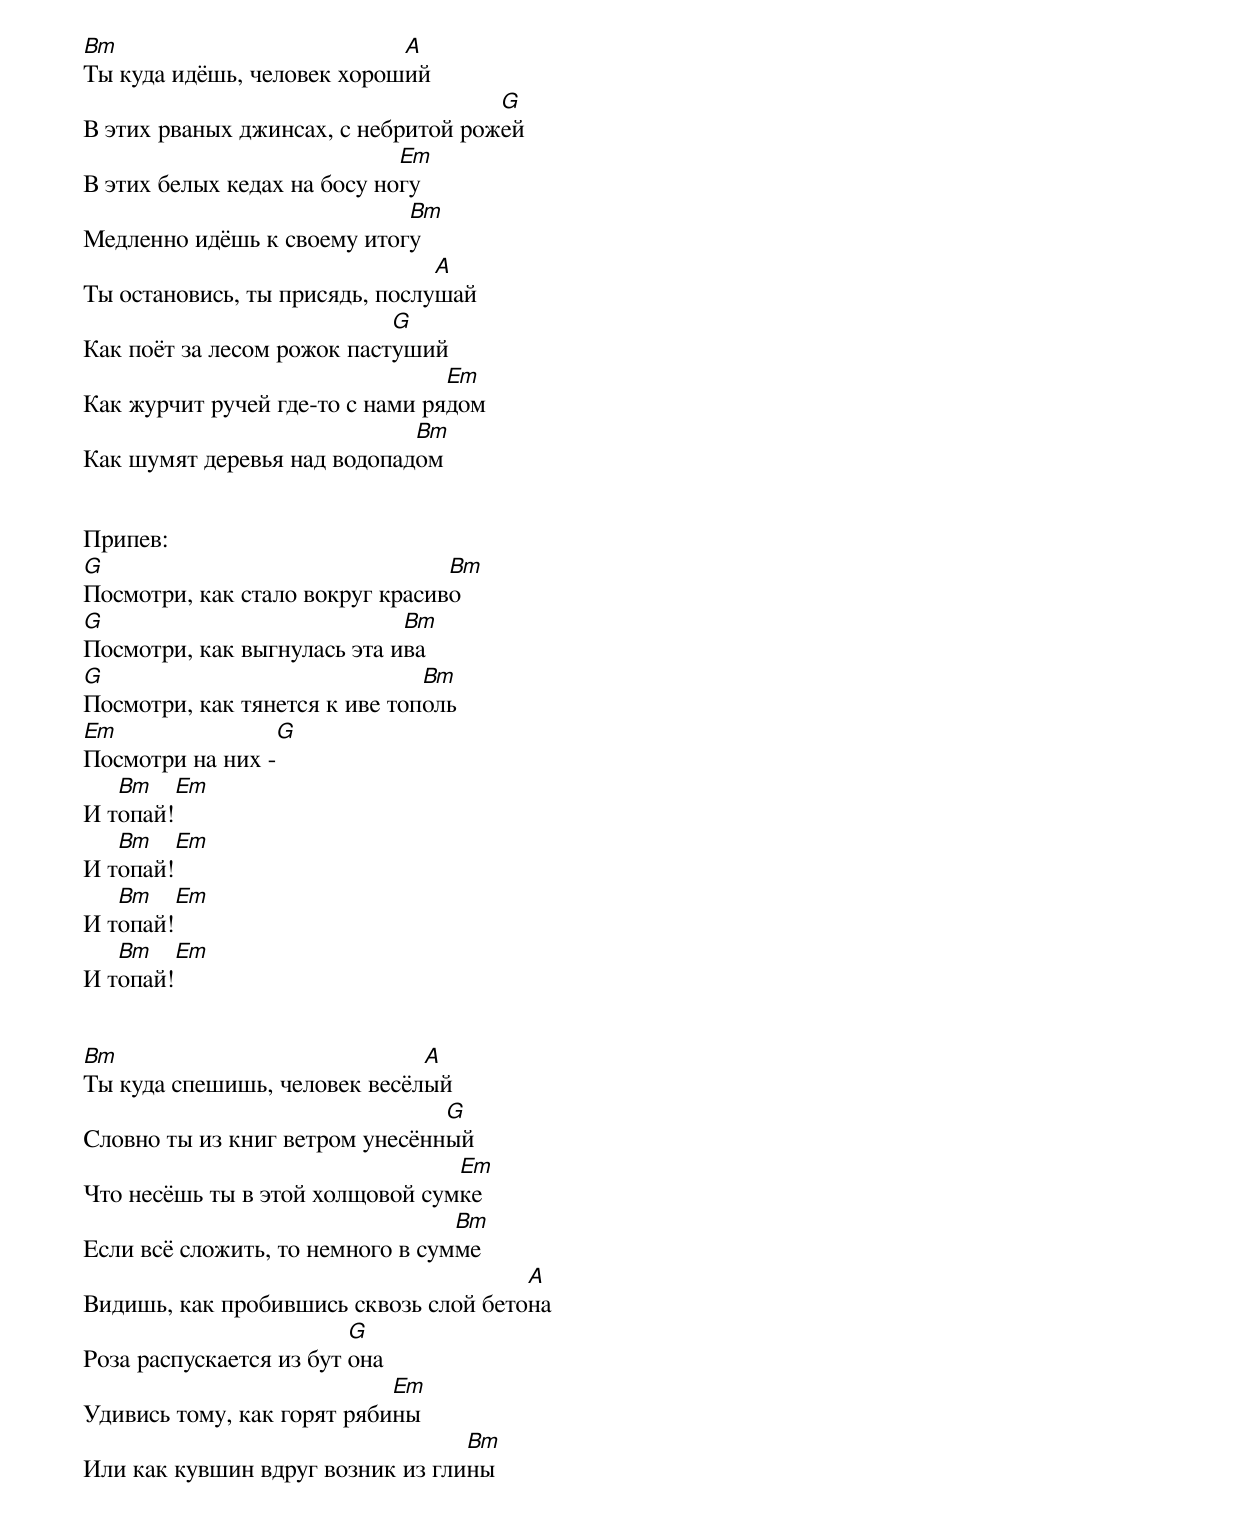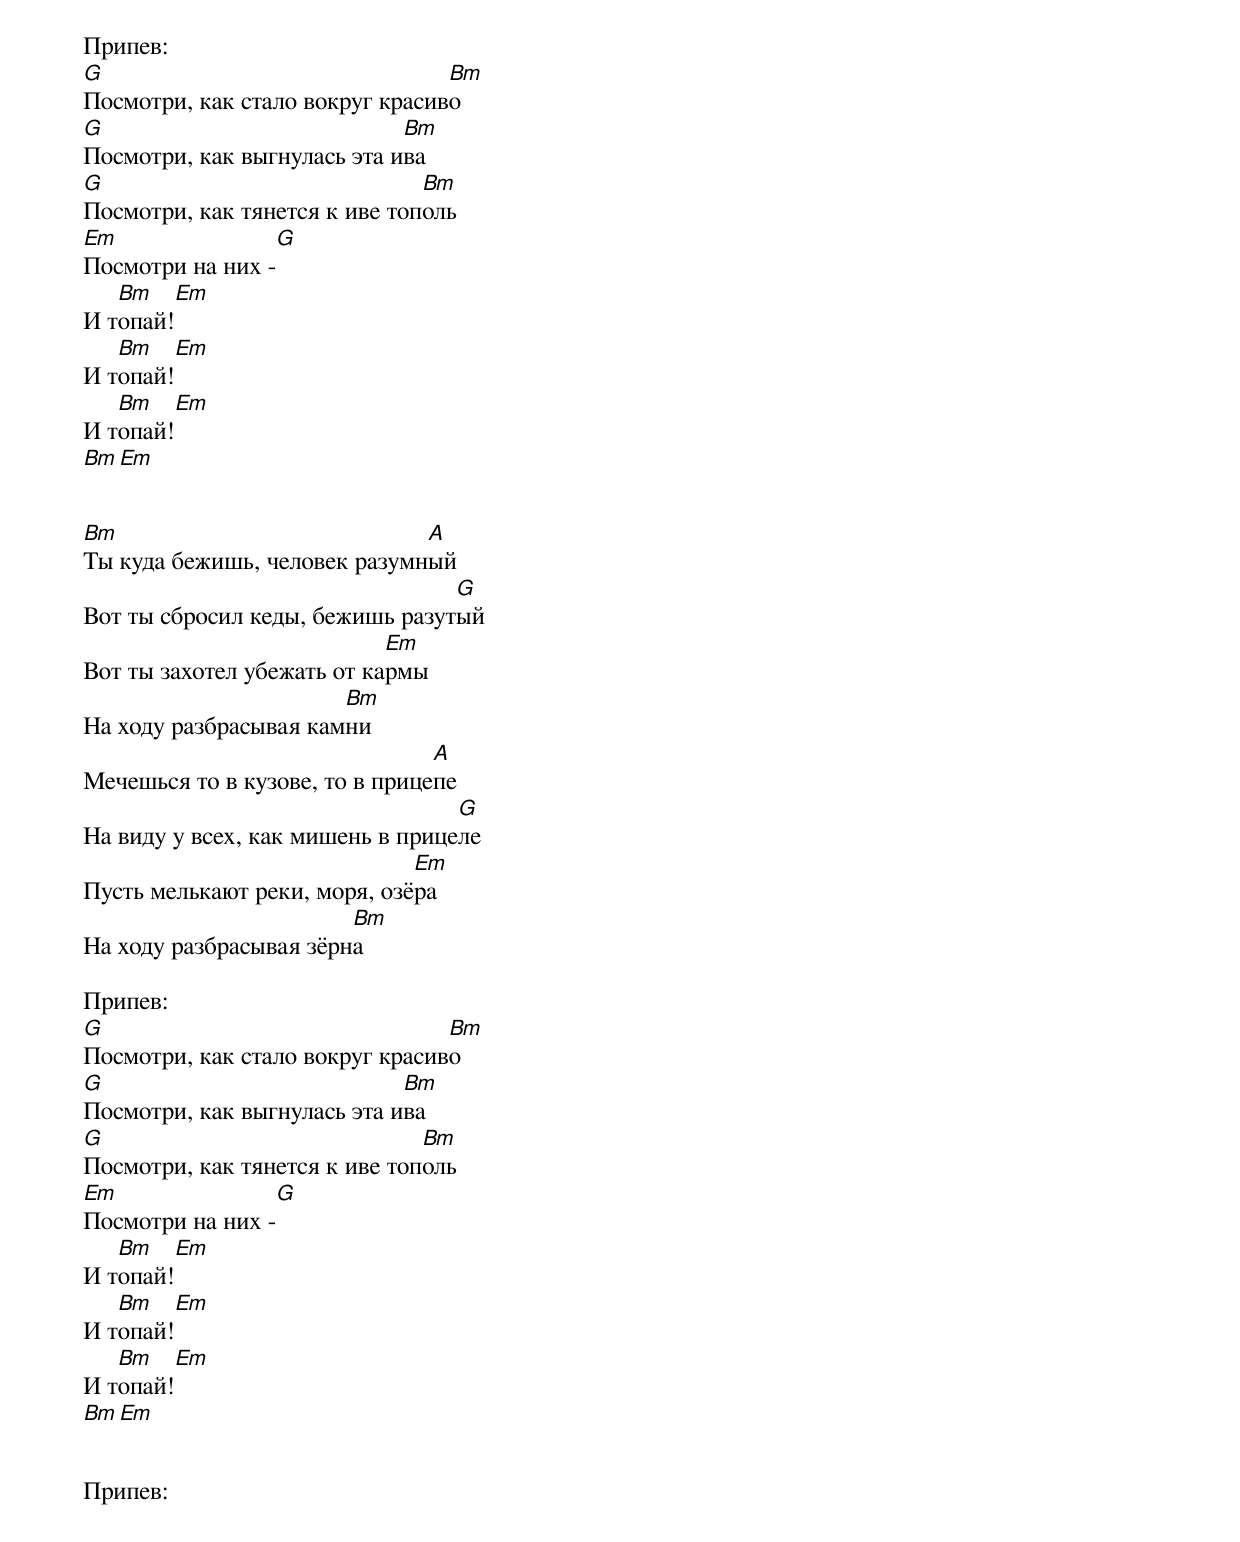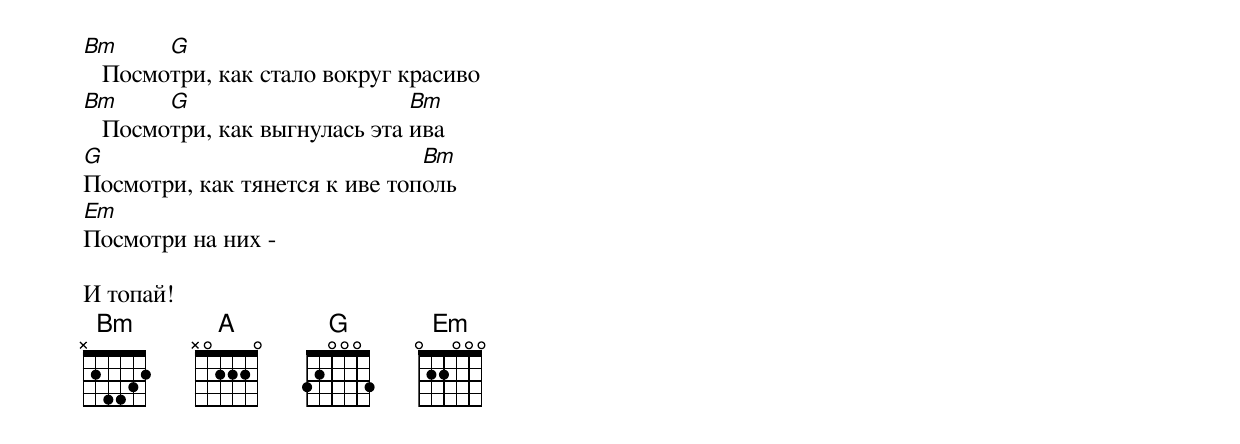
Bm                          A
Ты куда идёшь, человек хороший
                                     G
В этих рваных джинсах, с небритой рожей
                             Em
В этих белых кедах на босу ногу
                            Bm
Медленно идёшь к своему итогу
                                A
Ты остановись, ты присядь, послушай
                            G
Как поёт за лесом рожок пастуший
                                 Em
Как журчит ручей где-то с нами рядом
                             Bm
Как шумят деревья над водопадом


Припев:
G                                Bm
Посмотри, как стало вокруг красиво
G                            Bm
Посмотри, как выгнулась эта ива
G                              Bm
Посмотри, как тянется к иве тополь
Em                 G
Посмотри на них -
   Bm      Em
И топай!
   Bm      Em
И топай!
   Bm      Em
И топай!
   Bm      Em
И топай!


Bm                            A
Ты куда спешишь, человек весёлый
                                G
Словно ты из книг ветром унесённый
                                 Em
Что несёшь ты в этой холщовой сумке
                                  Bm
Если всё сложить, то немного в сумме
                                       A
Видишь, как пробившись сквозь слой бетона
                         G
Роза распускается из бут она
                            Em
Удивись тому, как горят рябины
                                  Bm
Или как кувшин вдруг возник из глины


Припев:
G                                Bm
Посмотри, как стало вокруг красиво
G                            Bm
Посмотри, как выгнулась эта ива
G                              Bm
Посмотри, как тянется к иве тополь
Em                 G
Посмотри на них -
   Bm      Em
И топай!
   Bm      Em
И топай!
   Bm      Em
И топай!
   Bm      Em


Bm                            A
Ты куда бежишь, человек разумный
                                 G
Вот ты сбросил кеды, бежишь разутый
                            Em
Вот ты захотел убежать от кармы
                       Bm
На ходу разбрасывая камни
                                A
Мечешься то в кузове, то в прицепе
                                  G
На виду у всех, как мишень в прицеле
                              Em
Пусть мелькают реки, моря, озёра
                        Bm
На ходу разбрасывая зёрна

Припев:
G                                Bm
Посмотри, как стало вокруг красиво
G                            Bm
Посмотри, как выгнулась эта ива
G                              Bm
Посмотри, как тянется к иве тополь
Em                 G
Посмотри на них -
   Bm      Em
И топай!
   Bm      Em
И топай!
   Bm      Em
И топай!
   Bm      Em


Припев:
Bm      G
   Посмотри, как стало вокруг красиво
Bm      G                      Bm
   Посмотри, как выгнулась эта ива
G                              Bm
Посмотри, как тянется к иве тополь
Em
Посмотри на них -

И топай!
